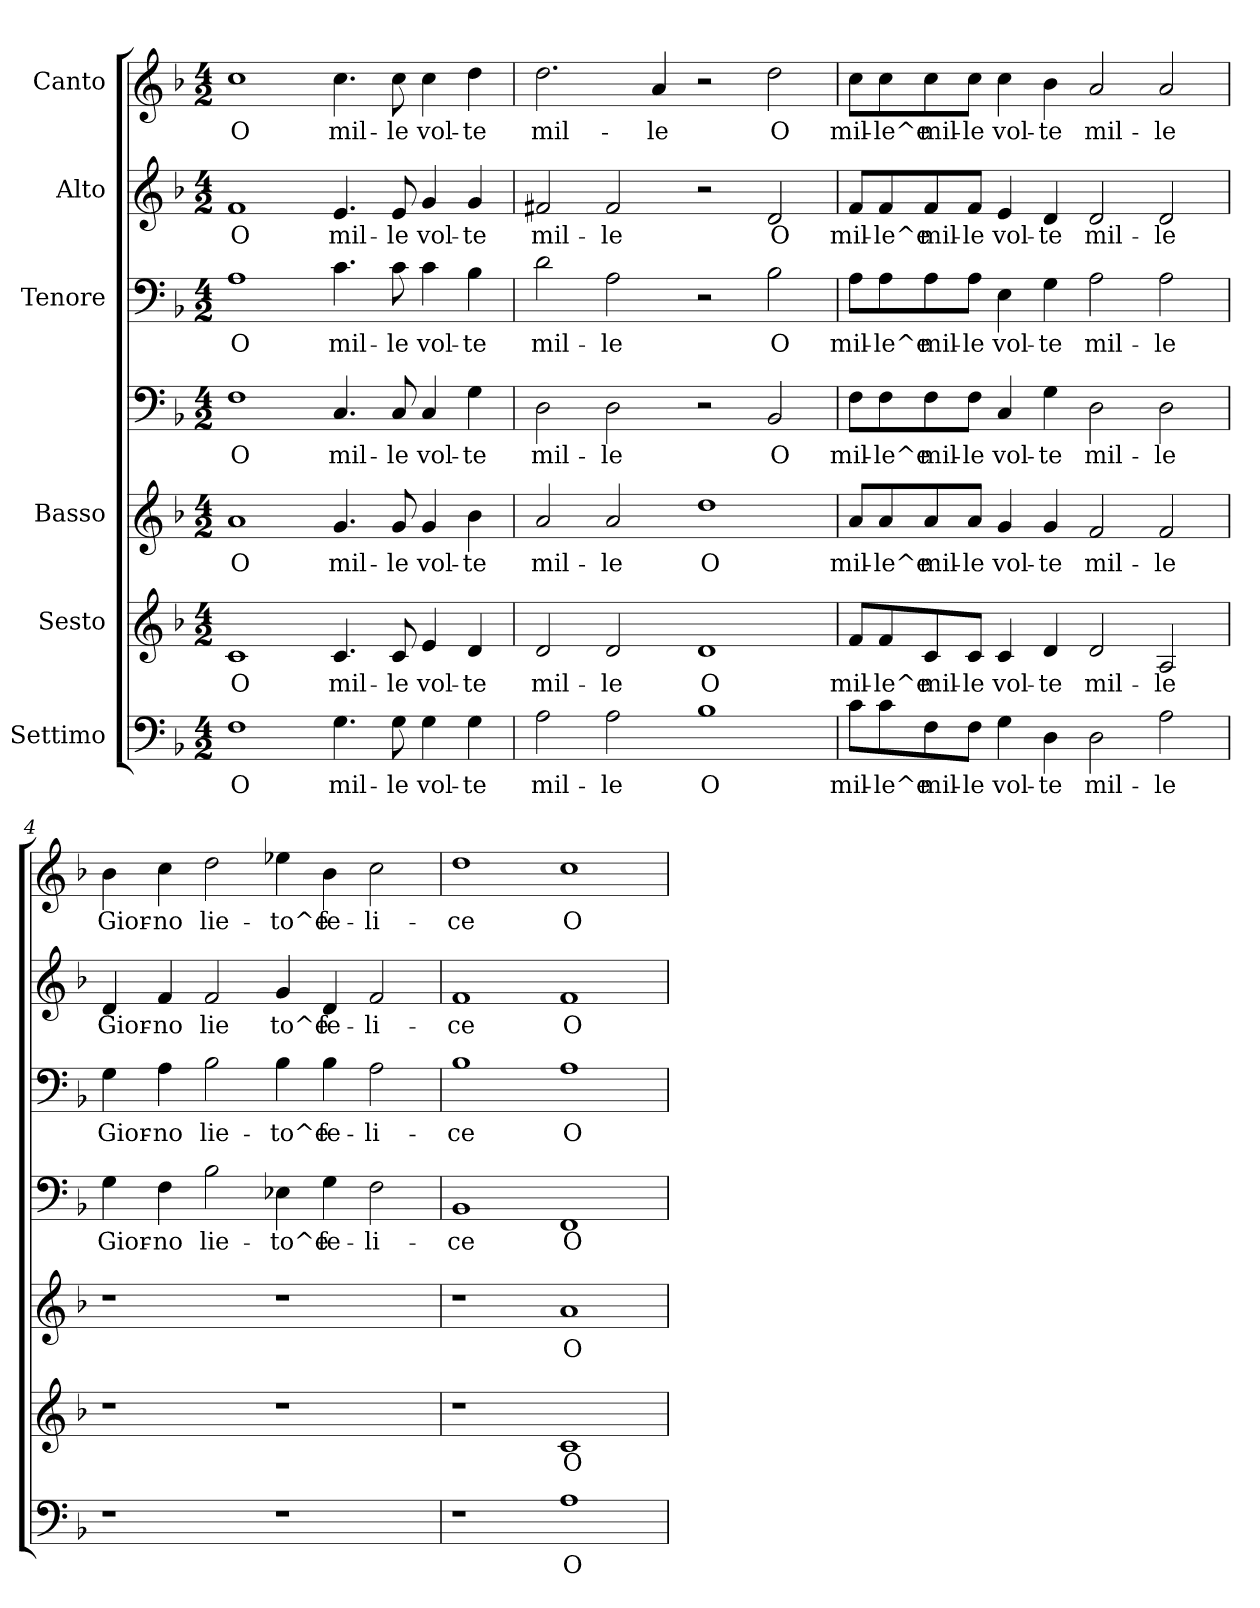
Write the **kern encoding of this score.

**kern	**text	**kern	**text	**kern	**text	**kern	**text	**kern	**text	**kern	**text	**kern	**text
*part6	*part6	*part5	*part5	*part4	*part4	*part4	*part4	*part3	*part3	*part2	*part2	*part1	*part1
*staff7	*staff7	*staff6	*staff6	*staff5	*staff5	*staff4	*staff4	*staff3	*staff3	*staff2	*staff2	*staff1	*staff1
*I"Settimo	*	*I"Sesto	*	*I"Basso	*	*	*	*I"Tenore	*	*I"Alto	*	*I"Canto	*
!!LO:PB:g=z
*stria5	*	*stria5	*	*stria5	*	*stria5	*	*stria5	*	*stria5	*	*stria5	*
*clefF4	*	*clefG2	*	*clefG2	*	*clefF4	*	*clefF4	*	*clefG2	*	*clefG2	*
*k[b-]	*	*k[b-]	*	*k[b-]	*	*k[b-]	*	*k[b-]	*	*k[b-]	*	*k[b-]	*
*F:	*	*F:	*	*F:	*	*F:	*	*F:	*	*F:	*	*F:	*
*M4/2	*	*M4/2	*	*M4/2	*	*M4/2	*	*M4/2	*	*M4/2	*	*M4/2	*
*MM144	*	*MM144	*	*MM144	*	*MM144	*	*MM144	*	*MM144	*	*MM144	*
=1	=1	=1	=1	=1	=1	=1	=1	=1	=1	=1	=1	=1	=1
!	!LO:LY:b:cj	!	!LO:LY:b:cj	!	!LO:LY:b:cj	!	!LO:LY:b:cj	!	!LO:LY:b:cj	!	!LO:LY:b:cj	!	!LO:LY:b:cj
1F	O	1c	O	1a	O	1F	O	1A	O	1f	O	1cc	O
!	!LO:LY:b:cj	!	!LO:LY:b:cj	!	!LO:LY:b:cj	!	!LO:LY:b:cj	!	!LO:LY:b:cj	!	!LO:LY:b:cj	!	!LO:LY:b:cj
4.G\	mil-	4.c/	mil-	4.g/	mil-	4.C/	mil-	4.c\	mil-	4.e/	mil-	4.cc\	mil-
!	!LO:LY:b:cj	!	!LO:LY:b:cj	!	!LO:LY:b:cj	!	!LO:LY:b:cj	!	!LO:LY:b:cj	!	!LO:LY:b:cj	!	!LO:LY:b:cj
8G\	-le	8c/	-le	8g/	-le	8C/	-le	8c\	-le	8e/	-le	8cc\	-le
!	!LO:LY:b:cj	!	!LO:LY:b:cj	!	!LO:LY:b:cj	!	!LO:LY:b:cj	!	!LO:LY:b:cj	!	!LO:LY:b:cj	!	!LO:LY:b:cj
4G\	vol-	4e/	vol-	4g/	vol-	4C/	vol-	4c\	vol-	4g/	vol-	4cc\	vol-
!	!LO:LY:b:cj	!	!LO:LY:b:cj	!	!LO:LY:b:cj	!	!LO:LY:b:cj	!	!LO:LY:b:cj	!	!LO:LY:b:cj	!	!LO:LY:b:cj
4G\	-te	4d/	-te	4b-\	-te	4G\	-te	4B-\	-te	4g/	-te	4dd\	-te
=2	=2	=2	=2	=2	=2	=2	=2	=2	=2	=2	=2	=2	=2
!	!LO:LY:b:cj	!	!LO:LY:b:cj	!	!LO:LY:b:cj	!	!LO:LY:b:cj	!	!LO:LY:b:cj	!	!LO:LY:b:cj	!	!LO:LY:b:cj
2A\	mil-	2d/	mil-	2a/	mil-	2D\	mil-	2d\	mil-	2f#X/	mil-	2.dd\	mil-
!	!LO:LY:b:cj	!	!LO:LY:b:cj	!	!LO:LY:b:cj	!	!LO:LY:b:cj	!	!LO:LY:b:cj	!	!LO:LY:b:cj	!	!
2A\	-le	2d/	-le	2a/	-le	2D\	-le	2A\	-le	2f#/	-le	.	.
!	!	!	!	!	!	!	!	!	!	!	!	!	!LO:LY:b:cj
.	.	.	.	.	.	.	.	.	.	.	.	4a/	-le
!	!LO:LY:b:cj	!	!LO:LY:b:cj	!	!LO:LY:b:cj	!	!	!	!	!	!	!	!
1B-	O	1d	O	1dd	O	2r	.	2r	.	2r	.	2r	.
!	!	!	!	!	!	!	!LO:LY:b:cj	!	!LO:LY:b:cj	!	!LO:LY:b:cj	!	!LO:LY:b:cj
.	.	.	.	.	.	2BB-/	O	2B-\	O	2d/	O	2dd\	O
=3	=3	=3	=3	=3	=3	=3	=3	=3	=3	=3	=3	=3	=3
!	!LO:LY:b:cj	!	!LO:LY:b:cj	!	!LO:LY:b:cj	!	!LO:LY:b:cj	!	!LO:LY:b:cj	!	!LO:LY:b:cj	!	!LO:LY:b:cj
8c\L	mil-	8f/L	mil-	8a/L	mil-	8F\L	mil-	8A\L	mil-	8f/L	mil-	8cc\L	mil-
!	!LO:LY:b:cj	!	!LO:LY:b:cj	!	!LO:LY:b:cj	!	!LO:LY:b:cj	!	!LO:LY:b:cj	!	!LO:LY:b:cj	!	!LO:LY:b:cj
8c\	-le^e	8f/	-le^e	8a/	-le^e	8F\	-le^e	8A\	-le^e	8f/	-le^e	8cc\	-le^e
!	!LO:LY:b:cj	!	!LO:LY:b:cj	!	!LO:LY:b:cj	!	!LO:LY:b:cj	!	!LO:LY:b:cj	!	!LO:LY:b:cj	!	!LO:LY:b:cj
8F\	mil-	8c/	mil-	8a/	mil-	8F\	mil-	8A\	mil-	8f/	mil-	8cc\	mil-
!	!LO:LY:b:cj	!	!LO:LY:b:cj	!	!LO:LY:b:cj	!	!LO:LY:b:cj	!	!LO:LY:b:cj	!	!LO:LY:b:cj	!	!LO:LY:b:cj
8F\J	-le	8c/J	-le	8a/J	-le	8F\J	-le	8A\J	-le	8f/J	-le	8cc\J	-le
!	!LO:LY:b:cj	!	!LO:LY:b:cj	!	!LO:LY:b:cj	!	!LO:LY:b:cj	!	!LO:LY:b:cj	!	!LO:LY:b:cj	!	!LO:LY:b:cj
4G\	vol-	4c/	vol-	4g/	vol-	4C/	vol-	4E\	vol-	4e/	vol-	4cc\	vol-
!	!LO:LY:b:cj	!	!LO:LY:b:cj	!	!LO:LY:b:cj	!	!LO:LY:b:cj	!	!LO:LY:b:cj	!	!LO:LY:b:cj	!	!LO:LY:b:cj
4D\	-te	4d/	-te	4g/	-te	4G\	-te	4G\	-te	4d/	-te	4b-\	-te
!	!LO:LY:b:cj	!	!LO:LY:b:cj	!	!LO:LY:b:cj	!	!LO:LY:b:cj	!	!LO:LY:b:cj	!	!LO:LY:b:cj	!	!LO:LY:b:cj
2D\	mil-	2d/	mil-	2f/	mil-	2D\	mil-	2A\	mil-	2d/	mil-	2a/	mil-
!	!LO:LY:b:cj	!	!LO:LY:b:cj	!	!LO:LY:b:cj	!	!LO:LY:b:cj	!	!LO:LY:b:cj	!	!LO:LY:b:cj	!	!LO:LY:b:cj
2A\	-le	2A/	-le	2f/	-le	2D\	-le	2A\	-le	2d/	-le	2a/	-le
!!LO:LB:g=z
=4	=4	=4	=4	=4	=4	=4	=4	=4	=4	=4	=4	=4	=4
!	!	!	!	!	!	!	!LO:LY:b:cj	!	!LO:LY:b:cj	!	!LO:LY:b:cj	!	!LO:LY:b:cj
1r	.	1r	.	1r	.	4G\	Gior-	4G\	Gior-	4d/	Gior-	4b-\	Gior-
!	!	!	!	!	!	!	!LO:LY:b:cj	!	!LO:LY:b:cj	!	!LO:LY:b:cj	!	!LO:LY:b:cj
.	.	.	.	.	.	4F\	-no	4A\	-no	4f/	-no	4cc\	-no
!	!	!	!	!	!	!	!LO:LY:b:cj	!	!LO:LY:b:cj	!	!LO:LY:b:cj	!	!LO:LY:b:cj
.	.	.	.	.	.	2B-\	lie-	2B-\	lie-	2f/	lie	2dd\	lie-
!	!	!	!	!	!	!	!LO:LY:b:cj	!	!LO:LY:b:cj	!	!LO:LY:b:cj	!	!LO:LY:b:cj
1r	.	1r	.	1r	.	4E-X\	-to^e	4B-\	-to^e	4g/	to^e	4ee-X\	-to^e
!	!	!	!	!	!	!	!LO:LY:b:cj	!	!LO:LY:b:cj	!	!LO:LY:b:cj	!	!LO:LY:b:cj
.	.	.	.	.	.	4G\	fe-	4B-\	fe-	4d/	fe-	4b-\	fe-
!	!	!	!	!	!	!	!LO:LY:b:cj	!	!LO:LY:b:cj	!	!LO:LY:b:cj	!	!LO:LY:b:cj
.	.	.	.	.	.	2F\	-li-	2A\	-li-	2f/	-li-	2cc\	-li-
=5	=5	=5	=5	=5	=5	=5	=5	=5	=5	=5	=5	=5	=5
!	!	!	!	!	!	!	!LO:LY:b:cj	!	!LO:LY:b:cj	!	!LO:LY:b:cj	!	!LO:LY:b:cj
1r	.	1r	.	1r	.	1BB-	-ce	1B-	-ce	1f	-ce	1dd	-ce
!	!LO:LY:b:cj	!	!LO:LY:b:cj	!	!LO:LY:b:cj	!	!LO:LY:b:cj	!	!LO:LY:b:cj	!	!LO:LY:b:cj	!	!LO:LY:b:cj
1A	O	1c	O	1a	O	1FF	O	1A	O	1f	O	1cc	O
=	=	=	=	=	=	=	=	=	=	=	=	=	=
*-	*-	*-	*-	*-	*-	*-	*-	*-	*-	*-	*-	*-	*-
